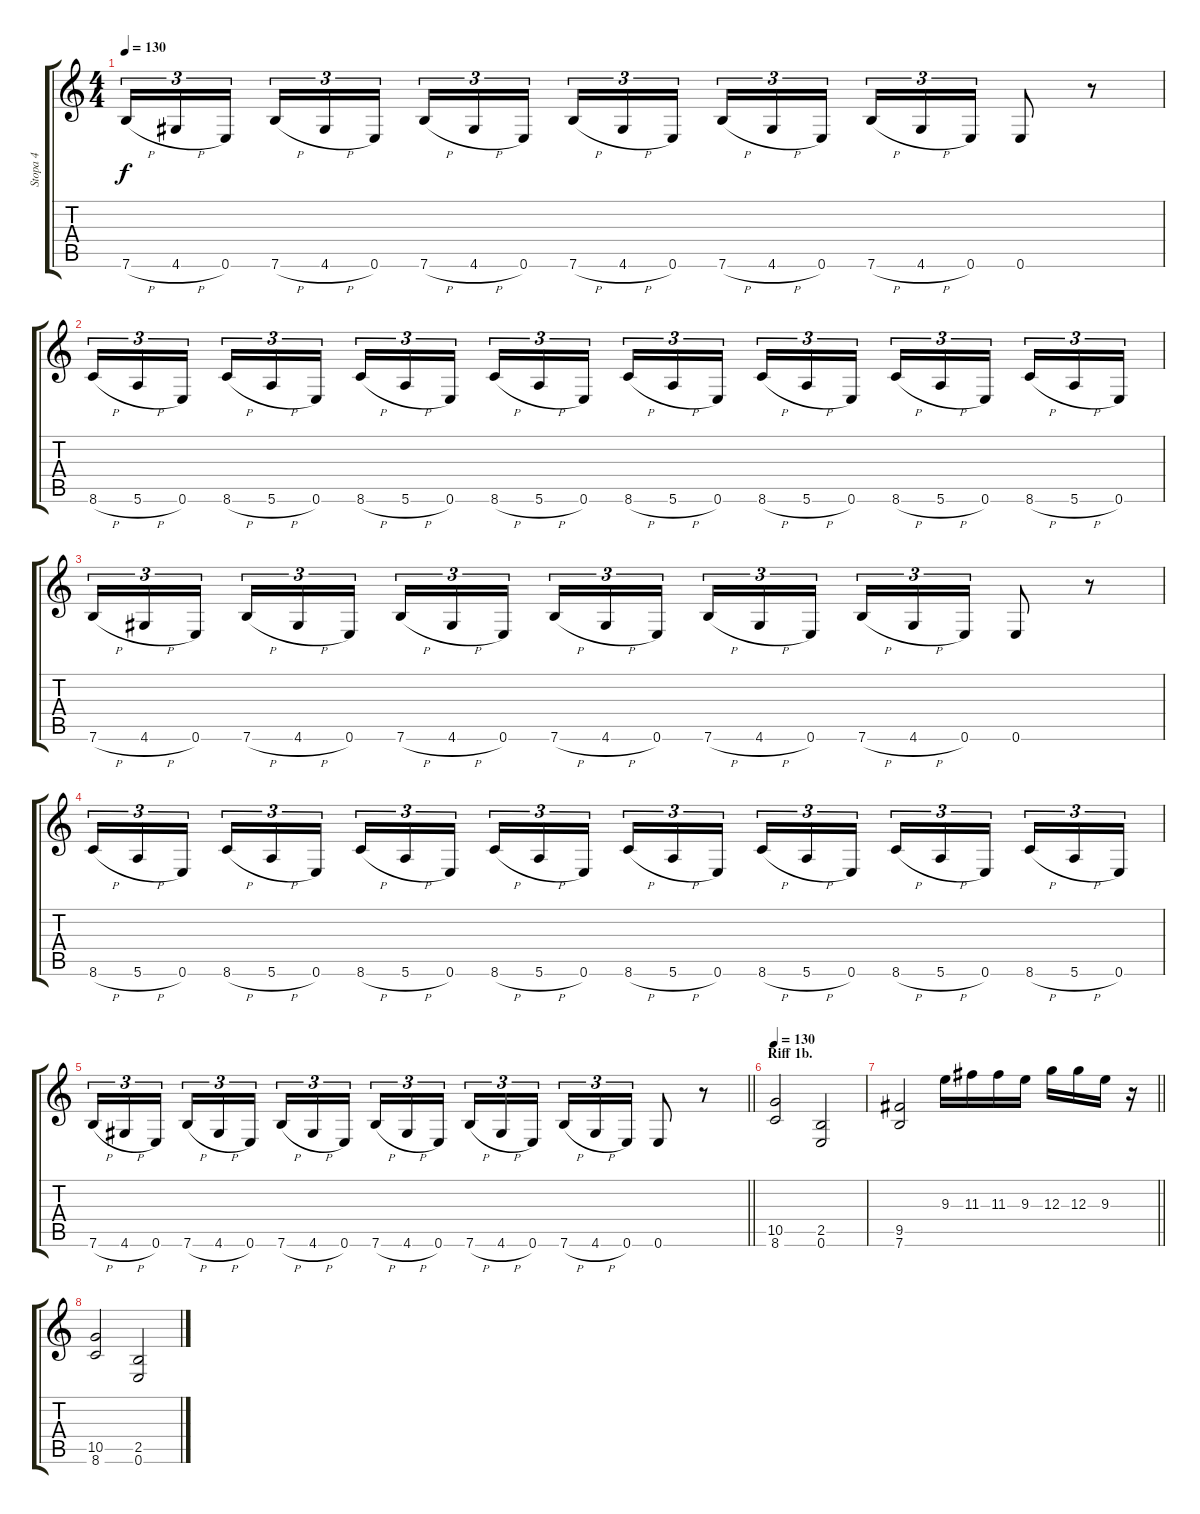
\track ("Stopa 4" "Stopa 4") {instrument distortionguitar}
\staff {score tabs}
\tuning (E4 B3 G3 D3 A2 E2) {hide}
\ts (4 4)
\tempo 130
\clef g2
\ks c
7.6{h}.16{tu (3 2) dy f} 4.6{h}.16{tu (3 2)} 0.6.16{tu (3 2) beam splitsecondary} 7.6{h}.16{tu (3 2)} 4.6{h}.16{tu (3 2)} 0.6.16{tu (3 2)} 7.6{h}.16{tu (3 2)} 4.6{h}.16{tu (3 2)} 0.6.16{tu (3 2) beam splitsecondary} 7.6{h}.16{tu (3 2)} 4.6{h}.16{tu (3 2)} 0.6.16{tu (3 2)} 7.6{h}.16{tu (3 2)} 4.6{h}.16{tu (3 2)} 0.6.16{tu (3 2) beam splitsecondary} 7.6{h}.16{tu (3 2)} 4.6{h}.16{tu (3 2)} 0.6.16{tu (3 2)} 0.6.8 r.8 |
8.6{h}.16{tu (3 2)} 5.6{h}.16{tu (3 2)} 0.6.16{tu (3 2) beam splitsecondary} 8.6{h}.16{tu (3 2)} 5.6{h}.16{tu (3 2)} 0.6.16{tu (3 2)} 8.6{h}.16{tu (3 2)} 5.6{h}.16{tu (3 2)} 0.6.16{tu (3 2) beam splitsecondary} 8.6{h}.16{tu (3 2)} 5.6{h}.16{tu (3 2)} 0.6.16{tu (3 2)} 8.6{h}.16{tu (3 2)} 5.6{h}.16{tu (3 2)} 0.6.16{tu (3 2) beam splitsecondary} 8.6{h}.16{tu (3 2)} 5.6{h}.16{tu (3 2)} 0.6.16{tu (3 2)} 8.6{h}.16{tu (3 2)} 5.6{h}.16{tu (3 2)} 0.6.16{tu (3 2) beam splitsecondary} 8.6{h}.16{tu (3 2)} 5.6{h}.16{tu (3 2)} 0.6.16{tu (3 2)} |
7.6{h}.16{tu (3 2)} 4.6{h}.16{tu (3 2)} 0.6.16{tu (3 2) beam splitsecondary} 7.6{h}.16{tu (3 2)} 4.6{h}.16{tu (3 2)} 0.6.16{tu (3 2)} 7.6{h}.16{tu (3 2)} 4.6{h}.16{tu (3 2)} 0.6.16{tu (3 2) beam splitsecondary} 7.6{h}.16{tu (3 2)} 4.6{h}.16{tu (3 2)} 0.6.16{tu (3 2)} 7.6{h}.16{tu (3 2)} 4.6{h}.16{tu (3 2)} 0.6.16{tu (3 2) beam splitsecondary} 7.6{h}.16{tu (3 2)} 4.6{h}.16{tu (3 2)} 0.6.16{tu (3 2)} 0.6.8 r.8 |
8.6{h}.16{tu (3 2)} 5.6{h}.16{tu (3 2)} 0.6.16{tu (3 2) beam splitsecondary} 8.6{h}.16{tu (3 2)} 5.6{h}.16{tu (3 2)} 0.6.16{tu (3 2)} 8.6{h}.16{tu (3 2)} 5.6{h}.16{tu (3 2)} 0.6.16{tu (3 2) beam splitsecondary} 8.6{h}.16{tu (3 2)} 5.6{h}.16{tu (3 2)} 0.6.16{tu (3 2)} 8.6{h}.16{tu (3 2)} 5.6{h}.16{tu (3 2)} 0.6.16{tu (3 2) beam splitsecondary} 8.6{h}.16{tu (3 2)} 5.6{h}.16{tu (3 2)} 0.6.16{tu (3 2)} 8.6{h}.16{tu (3 2)} 5.6{h}.16{tu (3 2)} 0.6.16{tu (3 2) beam splitsecondary} 8.6{h}.16{tu (3 2)} 5.6{h}.16{tu (3 2)} 0.6.16{tu (3 2)} |
\barLineRight lightlight
7.6{h}.16{tu (3 2)} 4.6{h}.16{tu (3 2)} 0.6.16{tu (3 2) beam splitsecondary} 7.6{h}.16{tu (3 2)} 4.6{h}.16{tu (3 2)} 0.6.16{tu (3 2)} 7.6{h}.16{tu (3 2)} 4.6{h}.16{tu (3 2)} 0.6.16{tu (3 2) beam splitsecondary} 7.6{h}.16{tu (3 2)} 4.6{h}.16{tu (3 2)} 0.6.16{tu (3 2)} 7.6{h}.16{tu (3 2)} 4.6{h}.16{tu (3 2)} 0.6.16{tu (3 2) beam splitsecondary} 7.6{h}.16{tu (3 2)} 4.6{h}.16{tu (3 2)} 0.6.16{tu (3 2)} 0.6.8 r.8 |
\section ("" "Riff 1b.")
\tempo 130
(10.5 8.6).2 (2.5 0.6).2 |
\barLineRight lightlight
(9.5 7.6).2 9.3.16 11.3.16 11.3.16 9.3.16 12.3.16 12.3.16 9.3.16 r.16 |
(10.5 8.6).2 (2.5 0.6).2
